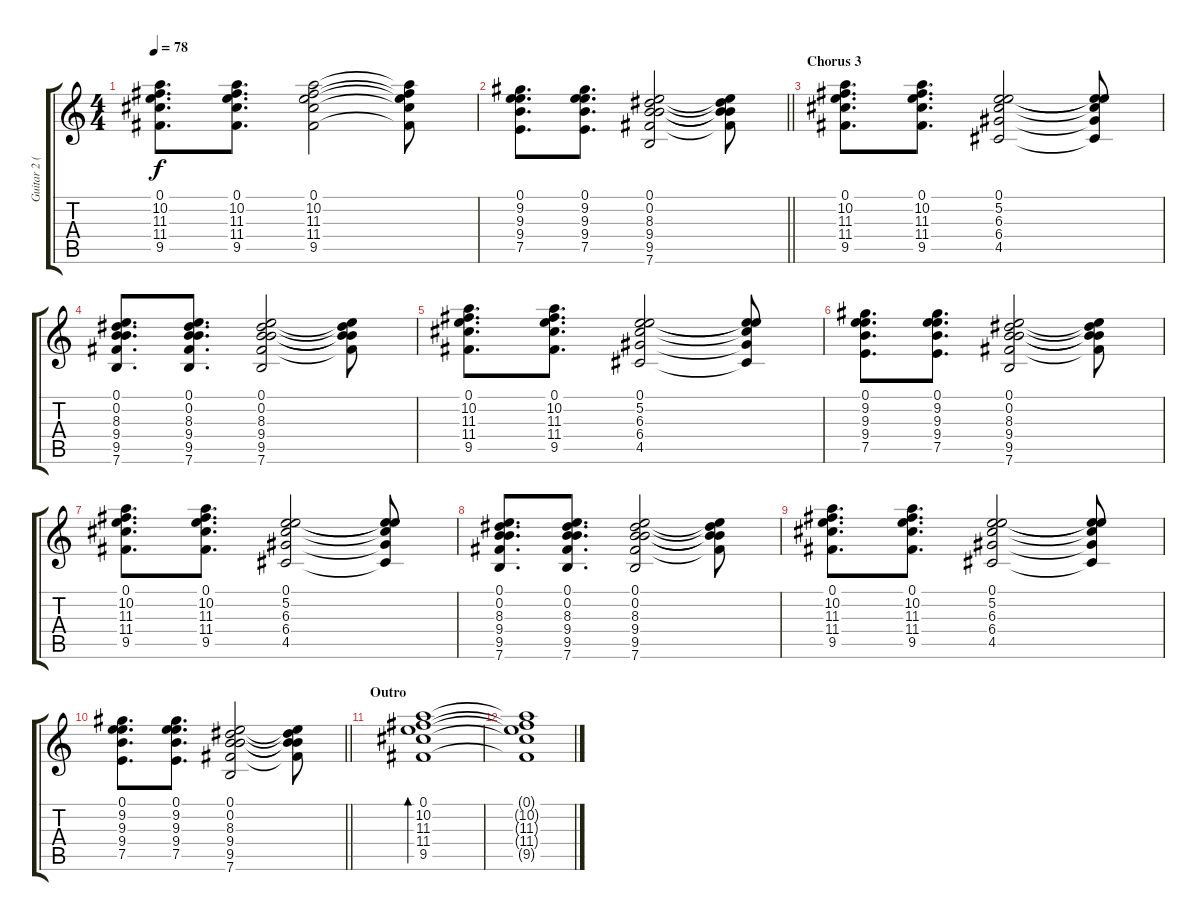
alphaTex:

\track ("Guitar 2 (Simon Triebel)" "Guitar 2 (") {instrument distortionguitar}
\staff {score tabs}
\tuning (E4 B3 G3 D3 A2 E2) {hide}
\ts (4 4)
\tempo 78
\clef g2
\ks c
(0.1 10.2 11.3 11.4 9.5).8{d dy f} (0.1 10.2 11.3 11.4 9.5).8{d} (0.1 10.2 11.3 11.4 9.5).2 (0.1{t} 10.2{t} 11.3{t} 11.4{t} 9.5{t}).8 |
\barLineRight lightlight
(0.1 9.2 9.3 9.4 7.5).8{d} (0.1 9.2 9.3 9.4 7.5).8{d} (0.1 0.2 8.3 9.4 9.5 7.6).2 (0.1{t} 0.2{t} 8.3{t} 9.4{t} 9.5{t}).8 |
\section ("" "Chorus 3")
(0.1 10.2 11.3 11.4 9.5).8{d} (0.1 10.2 11.3 11.4 9.5).8{d} (0.1 5.2 6.3 6.4 4.5).2 (0.1{t} 5.2{t} 6.3{t} 6.4{t} 4.5{t}).8 |
(0.1 0.2 8.3 9.4 9.5 7.6).8{d} (0.1 0.2 8.3 9.4 9.5 7.6).8{d} (0.1 0.2 8.3 9.4 9.5 7.6).2 (0.1{t} 0.2{t} 8.3{t} 9.4{t} 9.5{t}).8 |
(0.1 10.2 11.3 11.4 9.5).8{d} (0.1 10.2 11.3 11.4 9.5).8{d} (0.1 5.2 6.3 6.4 4.5).2 (0.1{t} 5.2{t} 6.3{t} 6.4{t} 4.5{t}).8 |
(0.1 9.2 9.3 9.4 7.5).8{d} (0.1 9.2 9.3 9.4 7.5).8{d} (0.1 0.2 8.3 9.4 9.5 7.6).2 (0.1{t} 0.2{t} 8.3{t} 9.4{t} 9.5{t}).8 |
(0.1 10.2 11.3 11.4 9.5).8{d} (0.1 10.2 11.3 11.4 9.5).8{d} (0.1 5.2 6.3 6.4 4.5).2 (0.1{t} 5.2{t} 6.3{t} 6.4{t} 4.5{t}).8 |
(0.1 0.2 8.3 9.4 9.5 7.6).8{d} (0.1 0.2 8.3 9.4 9.5 7.6).8{d} (0.1 0.2 8.3 9.4 9.5 7.6).2 (0.1{t} 0.2{t} 8.3{t} 9.4{t} 9.5{t}).8 |
(0.1 10.2 11.3 11.4 9.5).8{d} (0.1 10.2 11.3 11.4 9.5).8{d} (0.1 5.2 6.3 6.4 4.5).2 (0.1{t} 5.2{t} 6.3{t} 6.4{t} 4.5{t}).8 |
\barLineRight lightlight
(0.1 9.2 9.3 9.4 7.5).8{d} (0.1 9.2 9.3 9.4 7.5).8{d} (0.1 0.2 8.3 9.4 9.5 7.6).2 (0.1{t} 0.2{t} 8.3{t} 9.4{t} 9.5{t}).8 |
\section ("" "Outro")
(0.1 10.2 11.3 11.4 9.5).1{bd 120 volume 4} |
(0.1{t} 10.2{t} 11.3{t} 11.4{t} 9.5{t}).1
